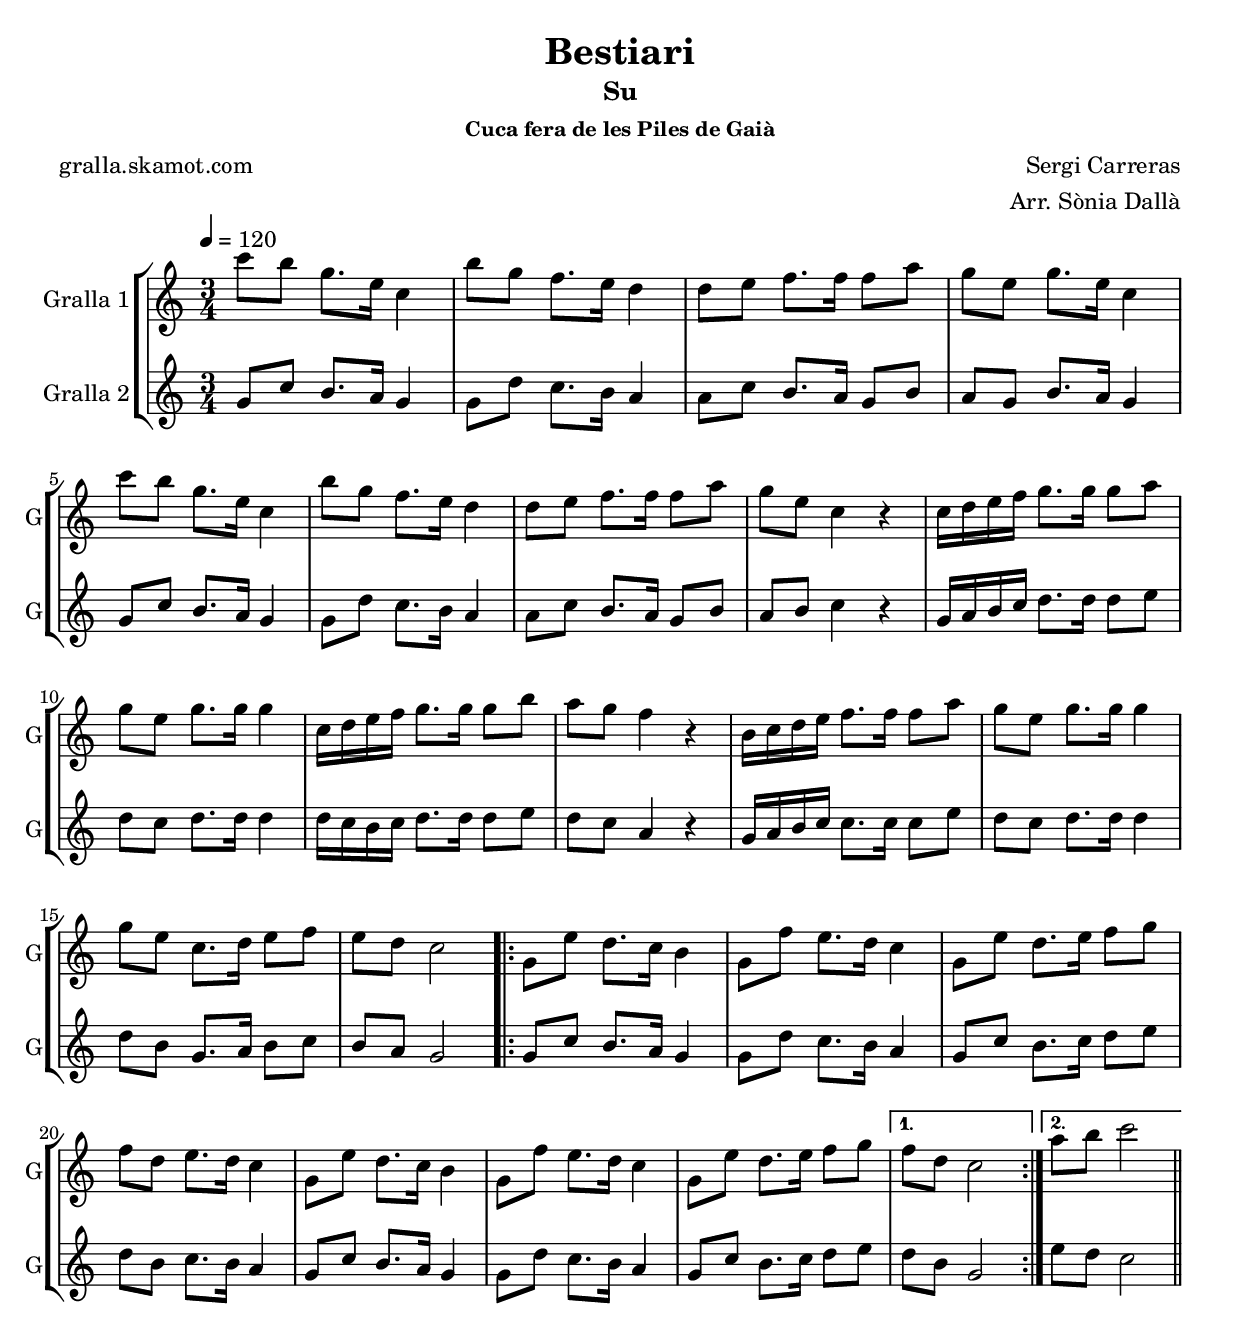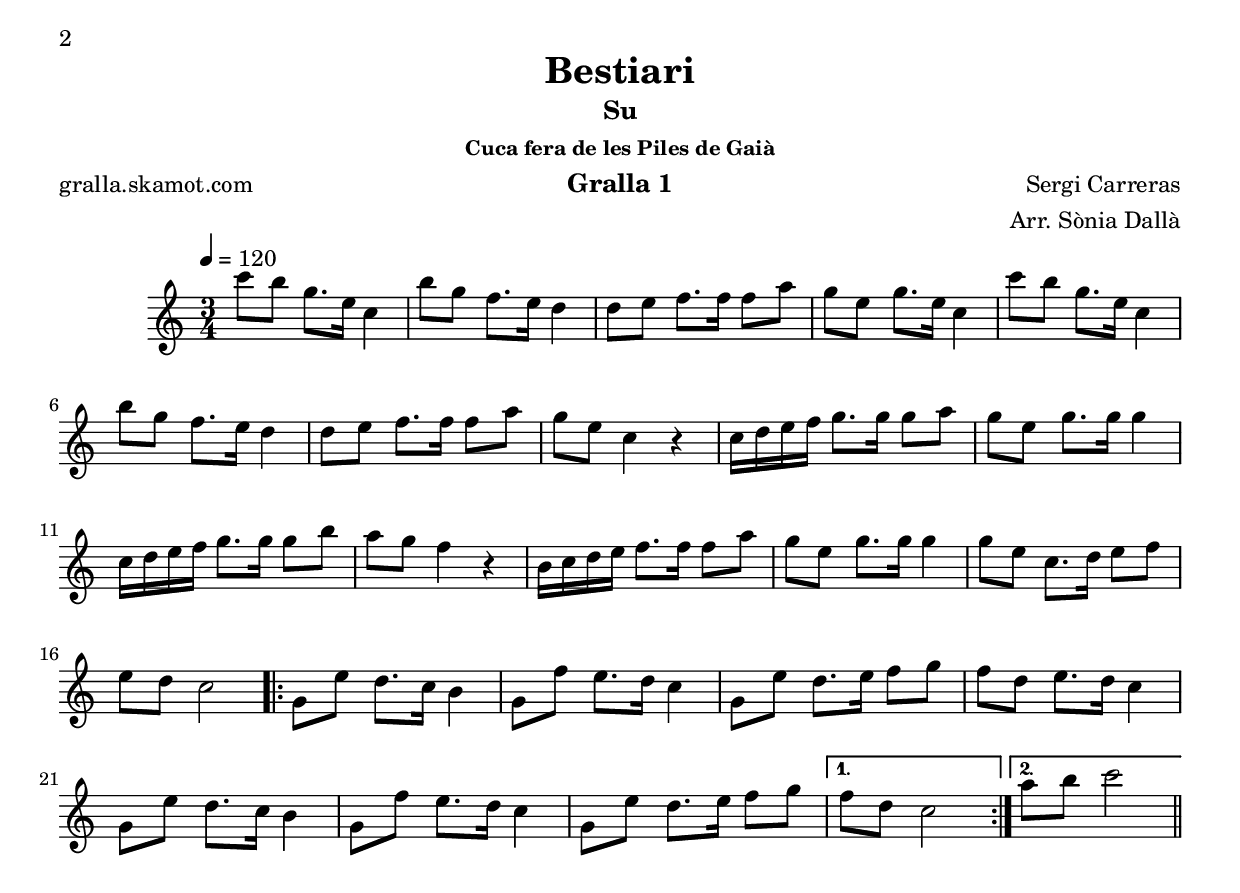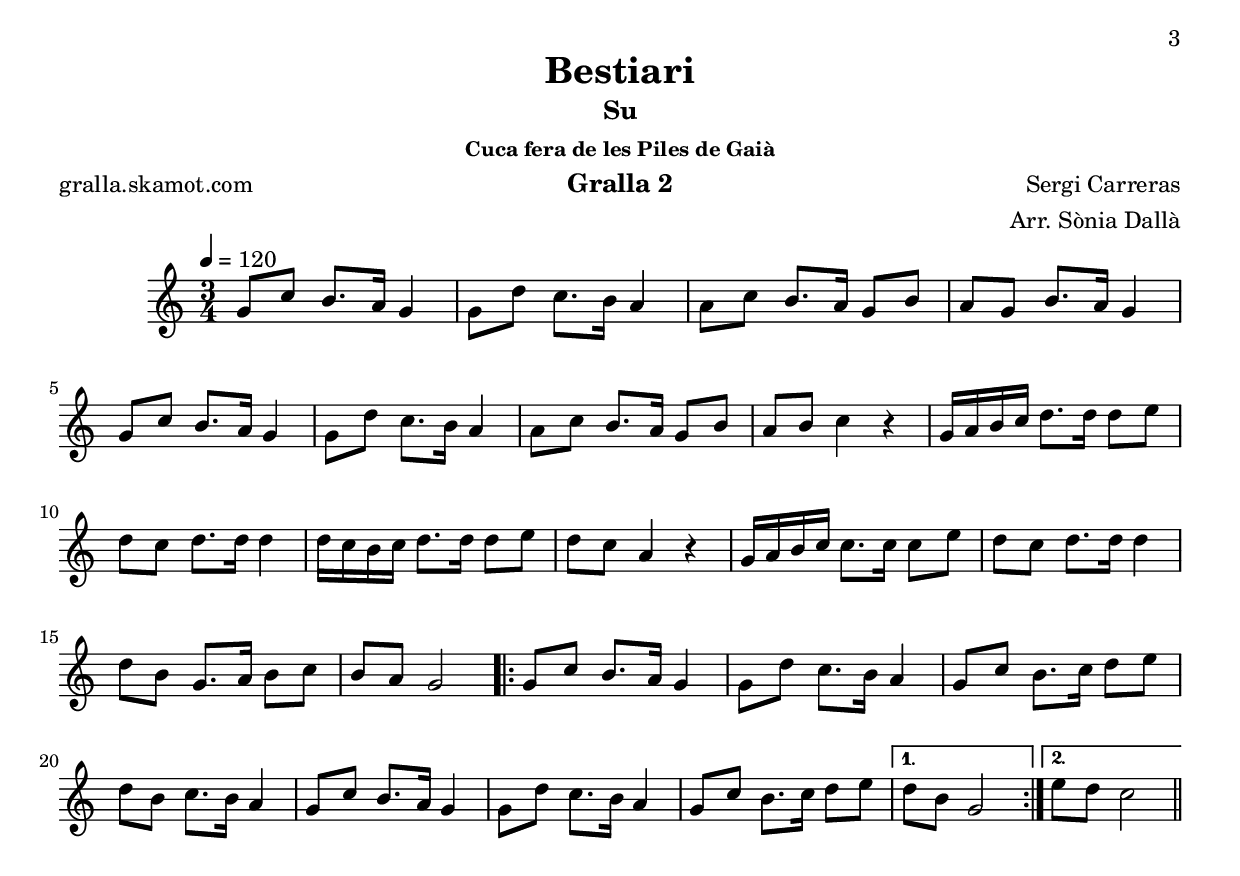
\version "2.16.2"

\header {
  dedication=""
  title="Bestiari"
  subtitle="Su"
  subsubtitle="Cuca fera de les Piles de Gaià"
  poet="gralla.skamot.com"
  meter=""
  piece=""
  composer="Sergi Carreras"
  arranger="Arr. Sònia Dallà"
  opus=""
  instrument=""
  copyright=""
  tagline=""
}

liniaroAa =
\relative c'''
{
  \tempo 4=120
  \clef treble
  \key c \major
  \time 3/4
  c8 b g8. e16 c4  |
  b'8 g f8. e16 d4  |
  d8 e f8. f16 f8 a  |
  g8 e g8. e16 c4  |
  %05
  c'8 b g8. e16 c4  |
  b'8 g f8. e16 d4  |
  d8 e f8. f16 f8 a  |
  g8 e c4 r  |
  c16 d e f g8. g16 g8 a  |
  %10
  g8 e g8. g16 g4  |
  c,16 d e f g8. g16 g8 b  |
  a8 g f4 r  |
  b,16 c d e f8. f16 f8 a  |
  g8 e g8. g16 g4  |
  %15
  g8 e c8. d16 e8 f  |
  e8 d c2  |
  \repeat volta 2 { g8 e' d8. c16 b4  |
  g8 f' e8. d16 c4  |
  g8 e' d8. e16 f8 g  |
  %20
  f8 d e8. d16 c4  |
  g8 e' d8. c16 b4  |
  g8 f' e8. d16 c4  |
  g8 e' d8. e16 f8 g }
  \alternative { { f8 d c2 }
  %25
  { a'8 b c2 } } \bar "||"
}

liniaroAb =
\relative g'
{
  \tempo 4=120
  \clef treble
  \key c \major
  \time 3/4
  g8 c b8. a16 g4  |
  g8 d' c8. b16 a4  |
  a8 c b8. a16 g8 b  |
  a8 g b8. a16 g4  |
  %05
  g8 c b8. a16 g4  |
  g8 d' c8. b16 a4  |
  a8 c b8. a16 g8 b  |
  a8 b c4 r  |
  g16 a b c d8. d16 d8 e  |
  %10
  d8 c d8. d16 d4  |
  d16 c b c d8. d16 d8 e  |
  d8 c a4 r  |
  g16 a b c c8. c16 c8 e  |
  d8 c d8. d16 d4  |
  %15
  d8 b g8. a16 b8 c  |
  b8 a g2  |
  \repeat volta 2 { g8 c b8. a16 g4  |
  g8 d' c8. b16 a4  |
  g8 c b8. c16 d8 e  |
  %20
  d8 b c8. b16 a4  |
  g8 c b8. a16 g4  |
  g8 d' c8. b16 a4  |
  g8 c b8. c16 d8 e }
  \alternative { { d8 b g2 }
  %25
  { e'8 d c2 } } \bar "||"
}

\bookpart {
  \score {
    \new StaffGroup {
      \override Score.RehearsalMark.self-alignment-X = #LEFT
      <<
        \new Staff \with {instrumentName = #"Gralla 1" shortInstrumentName = #"G"} \liniaroAa
        \new Staff \with {instrumentName = #"Gralla 2" shortInstrumentName = #"G"} \liniaroAb
      >>
    }
    \layout {}
  }
  \score { \unfoldRepeats
    \new StaffGroup {
      \override Score.RehearsalMark.self-alignment-X = #LEFT
      <<
        \new Staff \with {instrumentName = #"Gralla 1" shortInstrumentName = #"G"} \liniaroAa
        \new Staff \with {instrumentName = #"Gralla 2" shortInstrumentName = #"G"} \liniaroAb
      >>
    }
    \midi {
      \set Staff.midiInstrument = "oboe"
      \set DrumStaff.midiInstrument = "drums"
    }
  }
}

\bookpart {
  \header {instrument="Gralla 1"}
  \score {
    \new StaffGroup {
      \override Score.RehearsalMark.self-alignment-X = #LEFT
      <<
        \new Staff \liniaroAa
      >>
    }
    \layout {}
  }
  \score { \unfoldRepeats
    \new StaffGroup {
      \override Score.RehearsalMark.self-alignment-X = #LEFT
      <<
        \new Staff \liniaroAa
      >>
    }
    \midi {
      \set Staff.midiInstrument = "oboe"
      \set DrumStaff.midiInstrument = "drums"
    }
  }
}

\bookpart {
  \header {instrument="Gralla 2"}
  \score {
    \new StaffGroup {
      \override Score.RehearsalMark.self-alignment-X = #LEFT
      <<
        \new Staff \liniaroAb
      >>
    }
    \layout {}
  }
  \score { \unfoldRepeats
    \new StaffGroup {
      \override Score.RehearsalMark.self-alignment-X = #LEFT
      <<
        \new Staff \liniaroAb
      >>
    }
    \midi {
      \set Staff.midiInstrument = "oboe"
      \set DrumStaff.midiInstrument = "drums"
    }
  }
}

